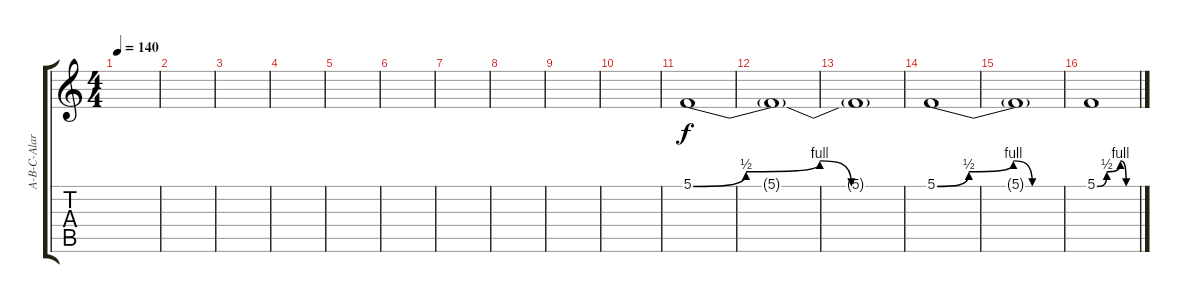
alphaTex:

\track ("A-B-C-Alarm" "A-B-C-Alar") {instrument lead3calliope}
\staff {score tabs}
\tuning (C4 G3 Eb3 Bb2 F2 C2) {hide}
\ts (4 4)
\tempo 140
\clef g2
\ks c
|
|
|
|
|
|
|
|
|
|
5.1{be (custom 0 0 15 2 36 4 45 0 60 0)}.1 |
5.1{t}.1 |
5.1{t}.1 |
5.1{be (custom 0 0 15 2 36 4 45 0 60 0)}.1 |
5.1{t}.1 |
5.1{be (custom 0 0 15 2 36 4 45 0 60 0)}.1
